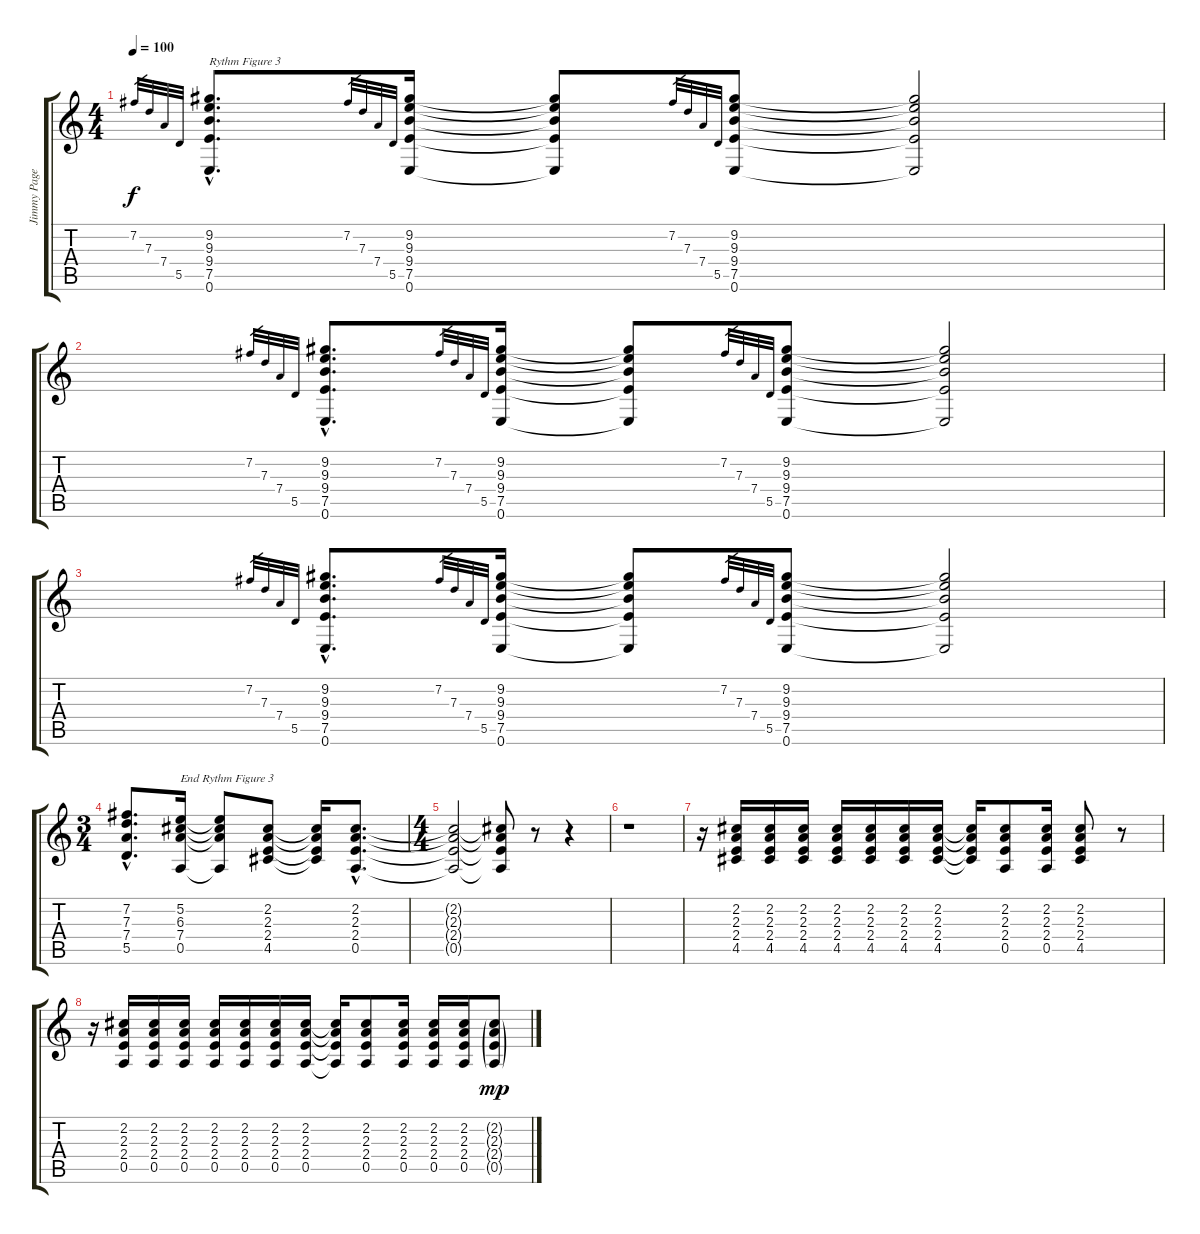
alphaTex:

\track ("Jimmy Page Guitar " "Jimmy Page") {instrument acousticguitarnylon}
\staff {score tabs}
\tuning (E4 B3 G3 D3 A2 E2) {hide}
\ts (4 4)
\tempo 100
\clef g2
\ks c
7.2.32{gr dy f} 7.3.32{gr} 7.4.32{gr} 5.5.32{gr} (9.2{hac} 9.3{hac} 9.4{hac} 7.5{hac} 0.6{hac}).8{d txt "Rythm Figure 3"} 7.2.32{gr} 7.3.32{gr} 7.4.32{gr} 5.5.32{gr} (9.2 9.3 9.4 7.5 0.6).16 (9.2{t} 9.3{t} 9.4{t} 7.5{t} 0.6{t}).8 7.2.32{gr} 7.3.32{gr} 7.4.32{gr} 5.5.32{gr} (9.2 9.3 9.4 7.5 0.6).8 (9.2{t} 9.3{t} 9.4{t} 7.5{t} 0.6{t}).2 |
7.2.32{gr} 7.3.32{gr} 7.4.32{gr} 5.5.32{gr} (9.2{hac} 9.3{hac} 9.4{hac} 7.5{hac} 0.6{hac}).8{d} 7.2.32{gr} 7.3.32{gr} 7.4.32{gr} 5.5.32{gr} (9.2 9.3 9.4 7.5 0.6).16 (9.2{t} 9.3{t} 9.4{t} 7.5{t} 0.6{t}).8 7.2.32{gr} 7.3.32{gr} 7.4.32{gr} 5.5.32{gr} (9.2 9.3 9.4 7.5 0.6).8 (9.2{t} 9.3{t} 9.4{t} 7.5{t} 0.6{t}).2 |
7.2.32{gr} 7.3.32{gr} 7.4.32{gr} 5.5.32{gr} (9.2{hac} 9.3{hac} 9.4{hac} 7.5{hac} 0.6{hac}).8{d} 7.2.32{gr} 7.3.32{gr} 7.4.32{gr} 5.5.32{gr} (9.2 9.3 9.4 7.5 0.6).16 (9.2{t} 9.3{t} 9.4{t} 7.5{t} 0.6{t}).8 7.2.32{gr} 7.3.32{gr} 7.4.32{gr} 5.5.32{gr} (9.2 9.3 9.4 7.5 0.6).8 (9.2{t} 9.3{t} 9.4{t} 7.5{t} 0.6{t}).2 |
\ts (3 4)
(7.2{hac} 7.3{hac} 7.4{hac} 5.5{hac}).8{d} (5.2 6.3 7.4 0.5).16{txt "End Rythm Figure 3"} (5.2{t} 6.3{t} 7.4{t} 0.5{t}).8 (2.2 2.3 2.4 4.5).8 (2.2{t} 2.3{t} 2.4{t} 4.5{t}).16 (2.2{hac} 2.3{hac} 2.4{hac} 0.5{hac}).8{d} |
\ts (4 4)
(2.2{t} 2.3{t} 2.4{t} 0.5{t}).2 (2.2{t} 2.3{t} 2.4{t} 0.5{t}).8 r.8 r.4 |
r.1 |
r.16 (2.2 2.3 2.4 4.5).16 (2.2 2.3 2.4 4.5).16 (2.2 2.3 2.4 4.5).16 (2.2 2.3 2.4 4.5).16 (2.2 2.3 2.4 4.5).16 (2.2 2.3 2.4 4.5).16 (2.2 2.3 2.4 4.5).16 (2.2{t} 2.3{t} 2.4{t} 4.5{t}).16 (2.2 2.3 2.4 0.5).8 (2.2 2.3 2.4 0.5).16 (2.2 2.3 2.4 4.5).8 r.8 |
r.16 (2.2 2.3 2.4 0.5).16 (2.2 2.3 2.4 0.5).16 (2.2 2.3 2.4 0.5).16 (2.2 2.3 2.4 0.5).16 (2.2 2.3 2.4 0.5).16 (2.2 2.3 2.4 0.5).16 (2.2 2.3 2.4 0.5).16 (2.2{t} 2.3{t} 2.4{t} 0.5{t}).16 (2.2 2.3 2.4 0.5).8 (2.2 2.3 2.4 0.5).16 (2.2 2.3 2.4 0.5).16 (2.2 2.3 2.4 0.5).16 (2.2{g} 2.3{g} 2.4{g} 0.5{g}).8{dy mp}
